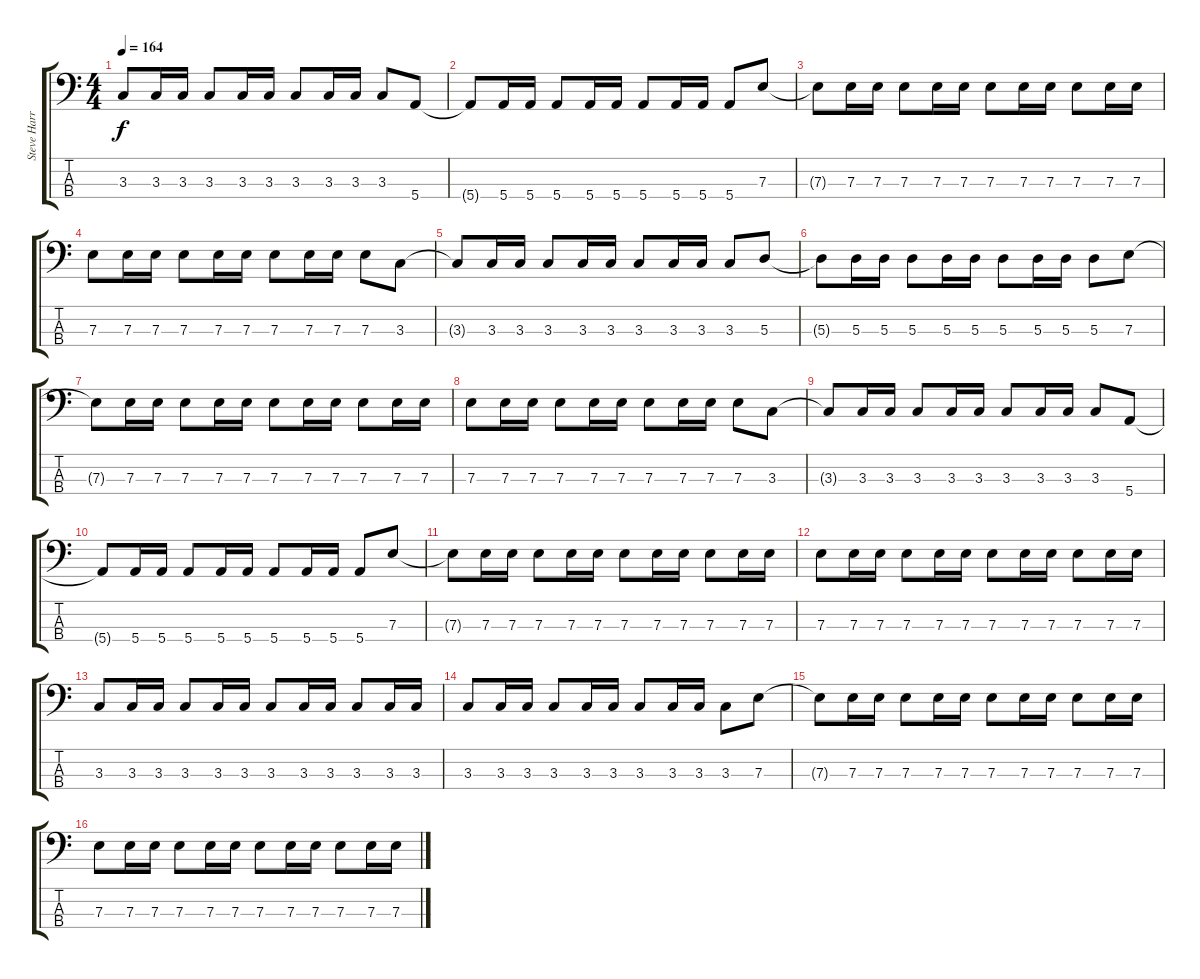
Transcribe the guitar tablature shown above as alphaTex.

\track ("Steve Harris (Bass)" "Steve Harr") {instrument electricbasspick}
\staff {score tabs}
\tuning (G2 D2 A1 E1) {hide}
\ts (4 4)
\tempo 164
\clef f4
\ks c
3.3{t}.8{dy f} 3.3.16 3.3.16 3.3.8 3.3.16 3.3.16 3.3.8 3.3.16 3.3.16 3.3.8 5.4.8 |
5.4{t}.8 5.4.16 5.4.16 5.4.8 5.4.16 5.4.16 5.4.8 5.4.16 5.4.16 5.4.8 7.3.8 |
7.3{t}.8 7.3.16 7.3.16 7.3.8 7.3.16 7.3.16 7.3.8 7.3.16 7.3.16 7.3.8 7.3.16 7.3.16 |
7.3.8 7.3.16 7.3.16 7.3.8 7.3.16 7.3.16 7.3.8 7.3.16 7.3.16 7.3.8 3.3.8 |
3.3{t}.8 3.3.16 3.3.16 3.3.8 3.3.16 3.3.16 3.3.8 3.3.16 3.3.16 3.3.8 5.3.8 |
5.3{t}.8 5.3.16 5.3.16 5.3.8 5.3.16 5.3.16 5.3.8 5.3.16 5.3.16 5.3.8 7.3.8 |
7.3{t}.8 7.3.16 7.3.16 7.3.8 7.3.16 7.3.16 7.3.8 7.3.16 7.3.16 7.3.8 7.3.16 7.3.16 |
7.3.8 7.3.16 7.3.16 7.3.8 7.3.16 7.3.16 7.3.8 7.3.16 7.3.16 7.3.8 3.3.8 |
3.3{t}.8 3.3.16 3.3.16 3.3.8 3.3.16 3.3.16 3.3.8 3.3.16 3.3.16 3.3.8 5.4.8 |
5.4{t}.8 5.4.16 5.4.16 5.4.8 5.4.16 5.4.16 5.4.8 5.4.16 5.4.16 5.4.8 7.3.8 |
7.3{t}.8 7.3.16 7.3.16 7.3.8 7.3.16 7.3.16 7.3.8 7.3.16 7.3.16 7.3.8 7.3.16 7.3.16 |
7.3.8 7.3.16 7.3.16 7.3.8 7.3.16 7.3.16 7.3.8 7.3.16 7.3.16 7.3.8 7.3.16 7.3.16 |
3.3.8 3.3.16 3.3.16 3.3.8 3.3.16 3.3.16 3.3.8 3.3.16 3.3.16 3.3.8 3.3.16 3.3.16 |
3.3.8 3.3.16 3.3.16 3.3.8 3.3.16 3.3.16 3.3.8 3.3.16 3.3.16 3.3.8 7.3.8 |
7.3{t}.8 7.3.16 7.3.16 7.3.8 7.3.16 7.3.16 7.3.8 7.3.16 7.3.16 7.3.8 7.3.16 7.3.16 |
7.3.8 7.3.16 7.3.16 7.3.8 7.3.16 7.3.16 7.3.8 7.3.16 7.3.16 7.3.8 7.3.16 7.3.16
